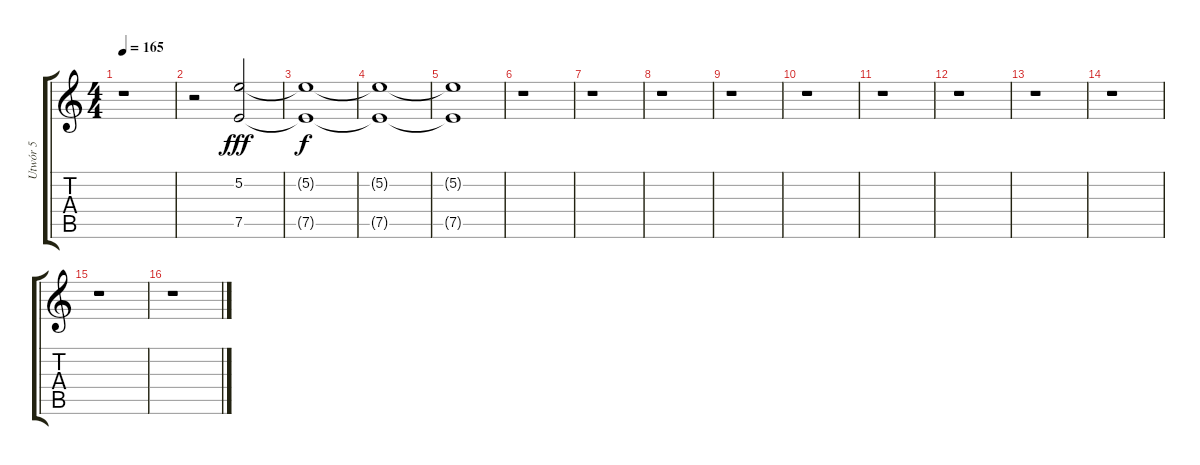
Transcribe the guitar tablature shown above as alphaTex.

\track ("Utwór 5" "Utwór 5") {instrument distortionguitar}
\staff {score tabs}
\tuning (E4 B3 G3 D3 A2 E2) {hide}
\ts (4 4)
\tempo 165
\clef g2
\ks c
r.1{dy fff instrument distortionguitar} |
r.2 (5.2 7.5).2{volume 16 balance 12 instrument guitarharmonics} |
(5.2{t} 7.5{t}).1{dy f} |
(5.2{t} 7.5{t}).1 |
(5.2{t} 7.5{t}).1 |
r.1 |
r.1 |
r.1 |
r.1 |
r.1 |
r.1 |
r.1 |
r.1 |
r.1 |
r.1 |
r.1
